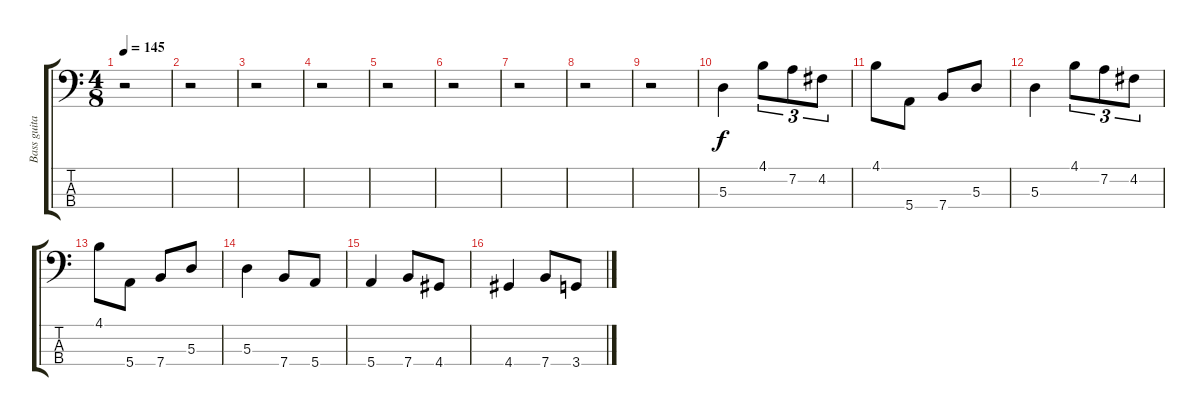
\track ("Bass guitar" "Bass guita") {instrument electricbassfinger}
\staff {score tabs}
\tuning (G2 D2 A1 E1) {hide}
\ts (4 8)
\tempo 145
\clef f4
\ks c
r.2{dy f} |
r.2 |
r.2 |
r.2 |
r.2 |
r.2 |
r.2 |
r.2 |
r.2 |
5.3.4 4.1.8{tu (3 2)} 7.2.8{tu (3 2)} 4.2.8{tu (3 2)} |
4.1.8 5.4.8 7.4.8 5.3.8 |
5.3.4 4.1.8{tu (3 2)} 7.2.8{tu (3 2)} 4.2.8{tu (3 2)} |
4.1.8 5.4.8 7.4.8 5.3.8 |
5.3.4 7.4.8 5.4.8 |
5.4.4 7.4.8 4.4.8 |
4.4.4 7.4.8 3.4.8
